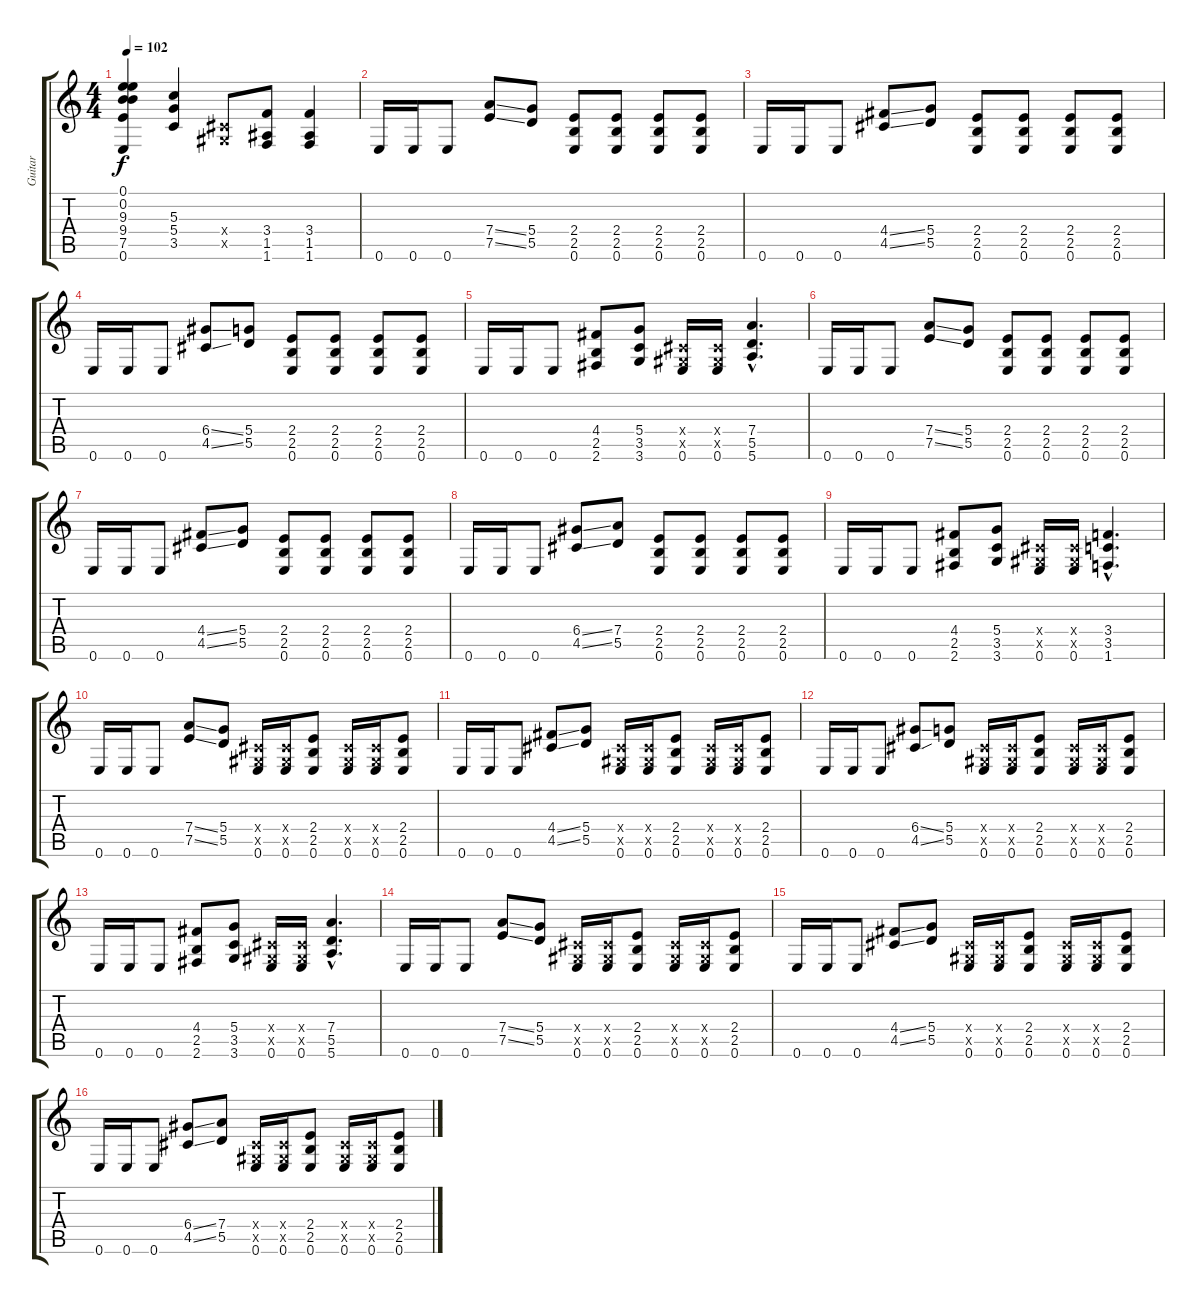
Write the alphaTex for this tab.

\track ("Guitar" "Guitar") {instrument acousticguitarnylon}
\staff {score tabs}
\tuning (E4 B3 G3 D3 A2 E2) {hide}
\ts (4 4)
\tempo 102
\clef g2
\ks c
(0.1 0.2 9.3 9.4 7.5 0.6).4{dy f} (5.3 5.4 3.5).4 (-1.4{x} -1.5{x}).8 (3.4 1.5 1.6).8 (3.4 1.5 1.6).4 |
0.6.16 0.6.16 0.6.8 (7.4{ss} 7.5{ss}).8 (5.4 5.5).8 (2.4 2.5 0.6).8 (2.4 2.5 0.6).8 (2.4 2.5 0.6).8 (2.4 2.5 0.6).8 |
0.6.16 0.6.16 0.6.8 (4.4{ss} 4.5{ss}).8 (5.4 5.5).8 (2.4 2.5 0.6).8 (2.4 2.5 0.6).8 (2.4 2.5 0.6).8 (2.4 2.5 0.6).8 |
0.6.16 0.6.16 0.6.8 (6.4{ss} 4.5{ss}).8 (5.4 5.5).8 (2.4 2.5 0.6).8 (2.4 2.5 0.6).8 (2.4 2.5 0.6).8 (2.4 2.5 0.6).8 |
0.6.16 0.6.16 0.6.8 (4.4 2.5 2.6).8 (5.4 3.5 3.6).8 (-1.4{x} -1.5{x} 0.6).16 (-1.4{x} -1.5{x} 0.6).16 (7.4{hac} 5.5{hac} 5.6{hac}).4{d} |
0.6.16 0.6.16 0.6.8 (7.4{ss} 7.5{ss}).8 (5.4 5.5).8 (2.4 2.5 0.6).8 (2.4 2.5 0.6).8 (2.4 2.5 0.6).8 (2.4 2.5 0.6).8 |
0.6.16 0.6.16 0.6.8 (4.4{ss} 4.5{ss}).8 (5.4 5.5).8 (2.4 2.5 0.6).8 (2.4 2.5 0.6).8 (2.4 2.5 0.6).8 (2.4 2.5 0.6).8 |
0.6.16 0.6.16 0.6.8 (6.4{ss} 4.5{ss}).8 (7.4 5.5).8 (2.4 2.5 0.6).8 (2.4 2.5 0.6).8 (2.4 2.5 0.6).8 (2.4 2.5 0.6).8 |
0.6.16 0.6.16 0.6.8 (4.4 2.5 2.6).8 (5.4 3.5 3.6).8 (-1.4{x} -1.5{x} 0.6).16 (-1.4{x} -1.5{x} 0.6).16 (3.4{hac} 3.5{hac} 1.6{hac}).4{d} |
0.6.16 0.6.16 0.6.8 (7.4{ss} 7.5{ss}).8 (5.4 5.5).8 (-1.4{x} -1.5{x} 0.6).16 (-1.4{x} -1.5{x} 0.6).16 (2.4 2.5 0.6).8 (-1.4{x} -1.5{x} 0.6).16 (-1.4{x} -1.5{x} 0.6).16 (2.4 2.5 0.6).8 |
0.6.16 0.6.16 0.6.8 (4.4{ss} 4.5{ss}).8 (5.4 5.5).8 (-1.4{x} -1.5{x} 0.6).16 (-1.4{x} -1.5{x} 0.6).16 (2.4 2.5 0.6).8 (-1.4{x} -1.5{x} 0.6).16 (-1.4{x} -1.5{x} 0.6).16 (2.4 2.5 0.6).8 |
0.6.16 0.6.16 0.6.8 (6.4{ss} 4.5{ss}).8 (5.4 5.5).8 (-1.4{x} -1.5{x} 0.6).16 (-1.4{x} -1.5{x} 0.6).16 (2.4 2.5 0.6).8 (-1.4{x} -1.5{x} 0.6).16 (-1.4{x} -1.5{x} 0.6).16 (2.4 2.5 0.6).8 |
0.6.16 0.6.16 0.6.8 (4.4 2.5 2.6).8 (5.4 3.5 3.6).8 (-1.4{x} -1.5{x} 0.6).16 (-1.4{x} -1.5{x} 0.6).16 (7.4{hac} 5.5{hac} 5.6{hac}).4{d} |
0.6.16 0.6.16 0.6.8 (7.4{ss} 7.5{ss}).8 (5.4 5.5).8 (-1.4{x} -1.5{x} 0.6).16 (-1.4{x} -1.5{x} 0.6).16 (2.4 2.5 0.6).8 (-1.4{x} -1.5{x} 0.6).16 (-1.4{x} -1.5{x} 0.6).16 (2.4 2.5 0.6).8 |
0.6.16 0.6.16 0.6.8 (4.4{ss} 4.5{ss}).8 (5.4 5.5).8 (-1.4{x} -1.5{x} 0.6).16 (-1.4{x} -1.5{x} 0.6).16 (2.4 2.5 0.6).8 (-1.4{x} -1.5{x} 0.6).16 (-1.4{x} -1.5{x} 0.6).16 (2.4 2.5 0.6).8 |
0.6.16 0.6.16 0.6.8 (6.4{ss} 4.5{ss}).8 (7.4 5.5).8 (-1.4{x} -1.5{x} 0.6).16 (-1.4{x} -1.5{x} 0.6).16 (2.4 2.5 0.6).8 (-1.4{x} -1.5{x} 0.6).16 (-1.4{x} -1.5{x} 0.6).16 (2.4 2.5 0.6).8
